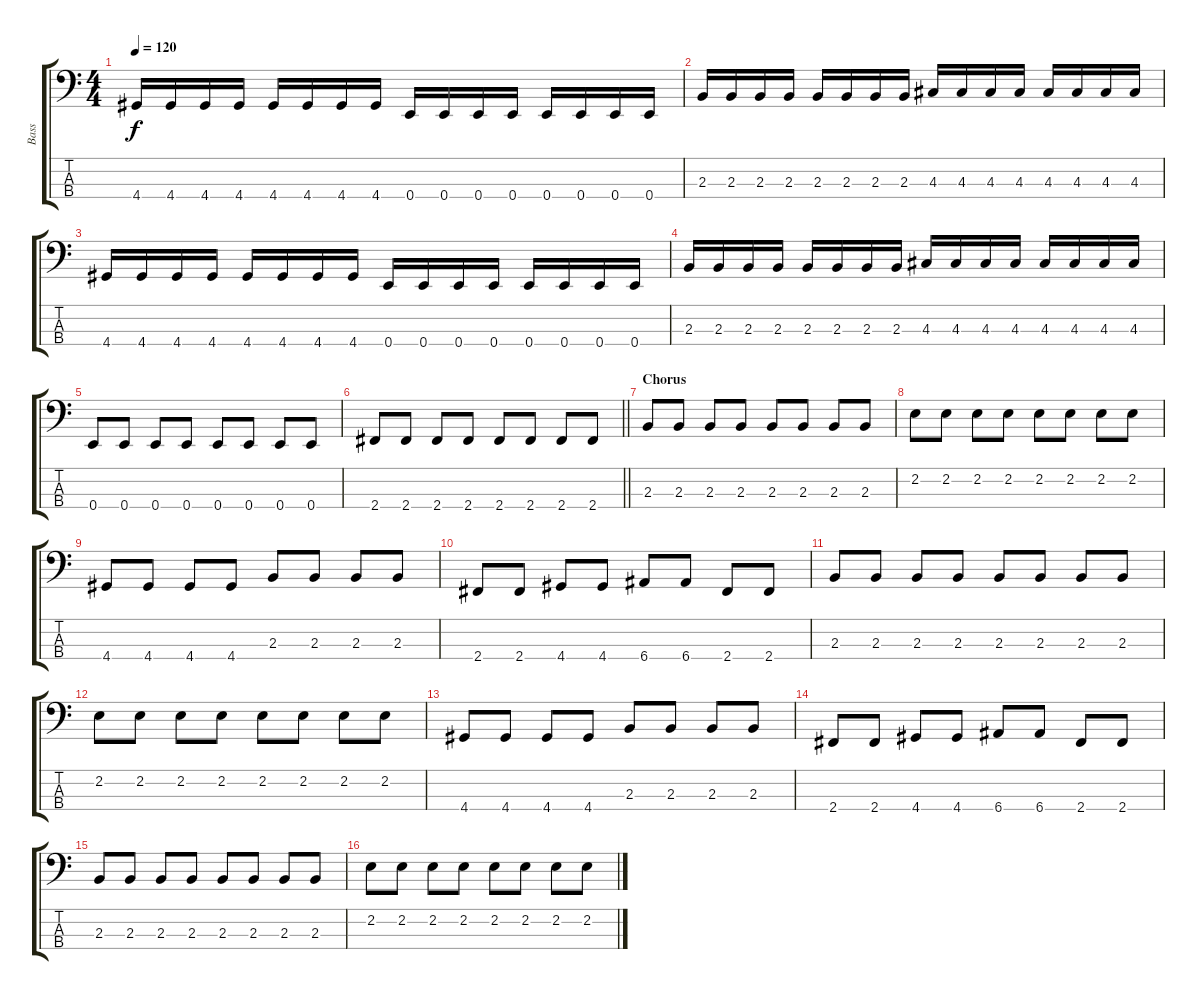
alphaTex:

\track ("Bass" "Bass") {instrument electricbasspick}
\staff {score tabs}
\tuning (G2 D2 A1 E1) {hide}
\ts (4 4)
\tempo 120
\clef f4
\ks c
4.4.16{dy f} 4.4.16 4.4.16 4.4.16 4.4.16 4.4.16 4.4.16 4.4.16 0.4.16 0.4.16 0.4.16 0.4.16 0.4.16 0.4.16 0.4.16 0.4.16 |
2.3.16 2.3.16 2.3.16 2.3.16 2.3.16 2.3.16 2.3.16 2.3.16 4.3.16 4.3.16 4.3.16 4.3.16 4.3.16 4.3.16 4.3.16 4.3.16 |
4.4.16 4.4.16 4.4.16 4.4.16 4.4.16 4.4.16 4.4.16 4.4.16 0.4.16 0.4.16 0.4.16 0.4.16 0.4.16 0.4.16 0.4.16 0.4.16 |
2.3.16 2.3.16 2.3.16 2.3.16 2.3.16 2.3.16 2.3.16 2.3.16 4.3.16 4.3.16 4.3.16 4.3.16 4.3.16 4.3.16 4.3.16 4.3.16 |
0.4.8 0.4.8 0.4.8 0.4.8 0.4.8 0.4.8 0.4.8 0.4.8 |
\barLineRight lightlight
2.4.8 2.4.8 2.4.8 2.4.8 2.4.8 2.4.8 2.4.8 2.4.8 |
\section ("" "Chorus")
2.3.8 2.3.8 2.3.8 2.3.8 2.3.8 2.3.8 2.3.8 2.3.8 |
2.2.8 2.2.8 2.2.8 2.2.8 2.2.8 2.2.8 2.2.8 2.2.8 |
4.4.8 4.4.8 4.4.8 4.4.8 2.3.8 2.3.8 2.3.8 2.3.8 |
2.4.8 2.4.8 4.4.8 4.4.8 6.4.8 6.4.8 2.4.8 2.4.8 |
2.3.8 2.3.8 2.3.8 2.3.8 2.3.8 2.3.8 2.3.8 2.3.8 |
2.2.8 2.2.8 2.2.8 2.2.8 2.2.8 2.2.8 2.2.8 2.2.8 |
4.4.8 4.4.8 4.4.8 4.4.8 2.3.8 2.3.8 2.3.8 2.3.8 |
2.4.8 2.4.8 4.4.8 4.4.8 6.4.8 6.4.8 2.4.8 2.4.8 |
2.3.8 2.3.8 2.3.8 2.3.8 2.3.8 2.3.8 2.3.8 2.3.8 |
2.2.8 2.2.8 2.2.8 2.2.8 2.2.8 2.2.8 2.2.8 2.2.8
